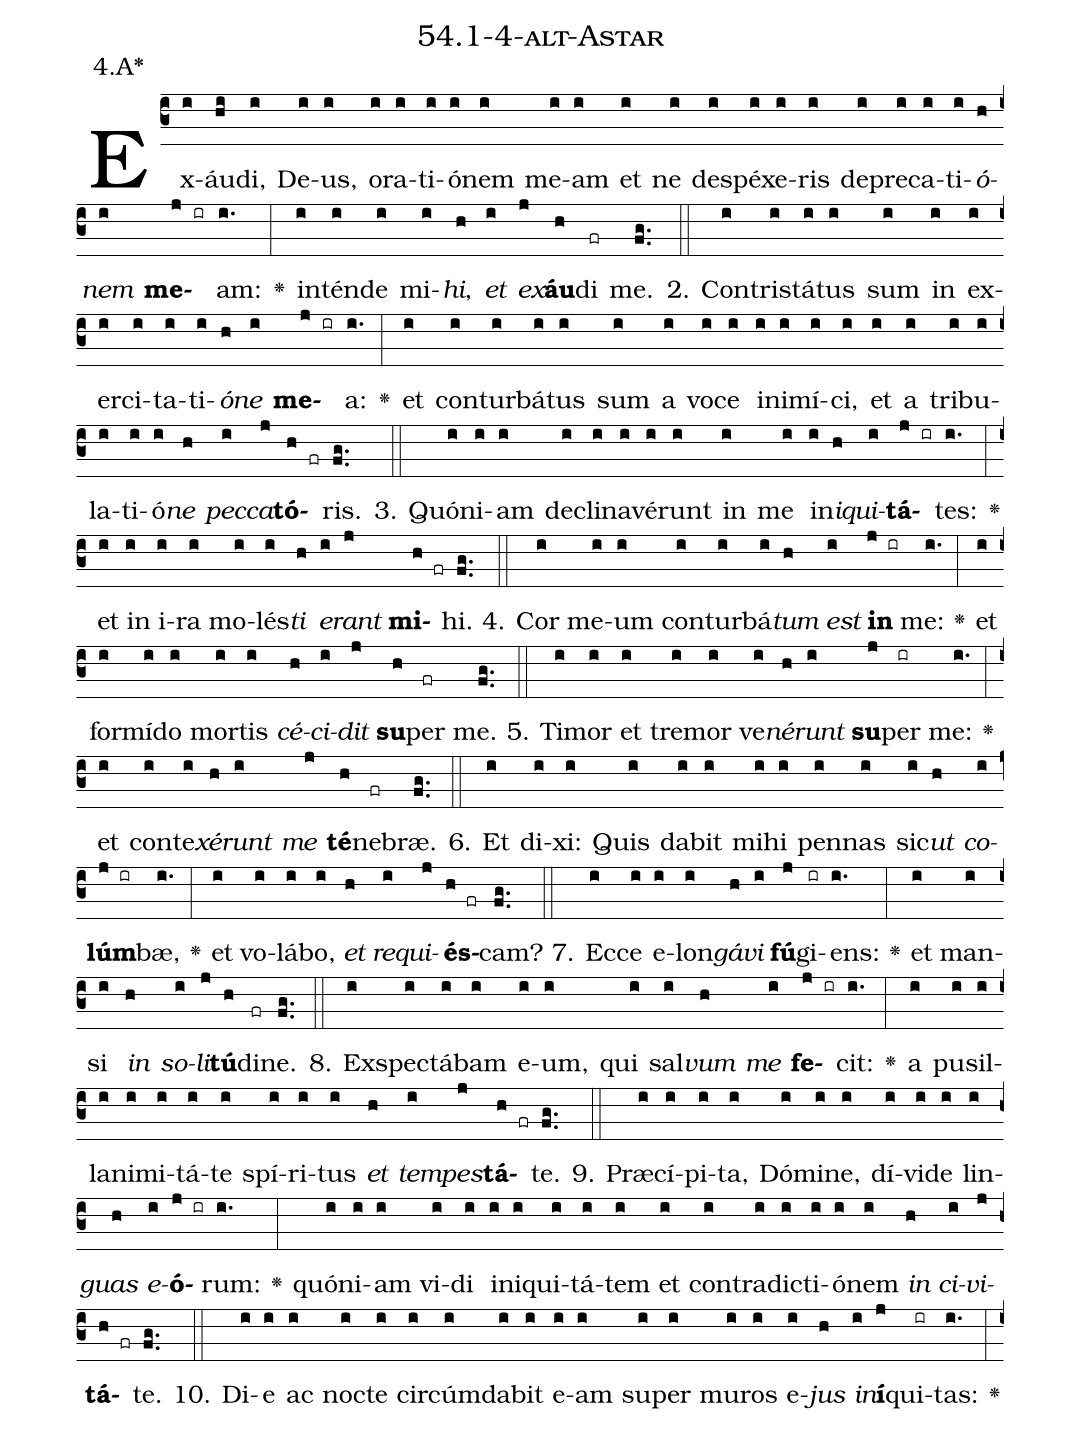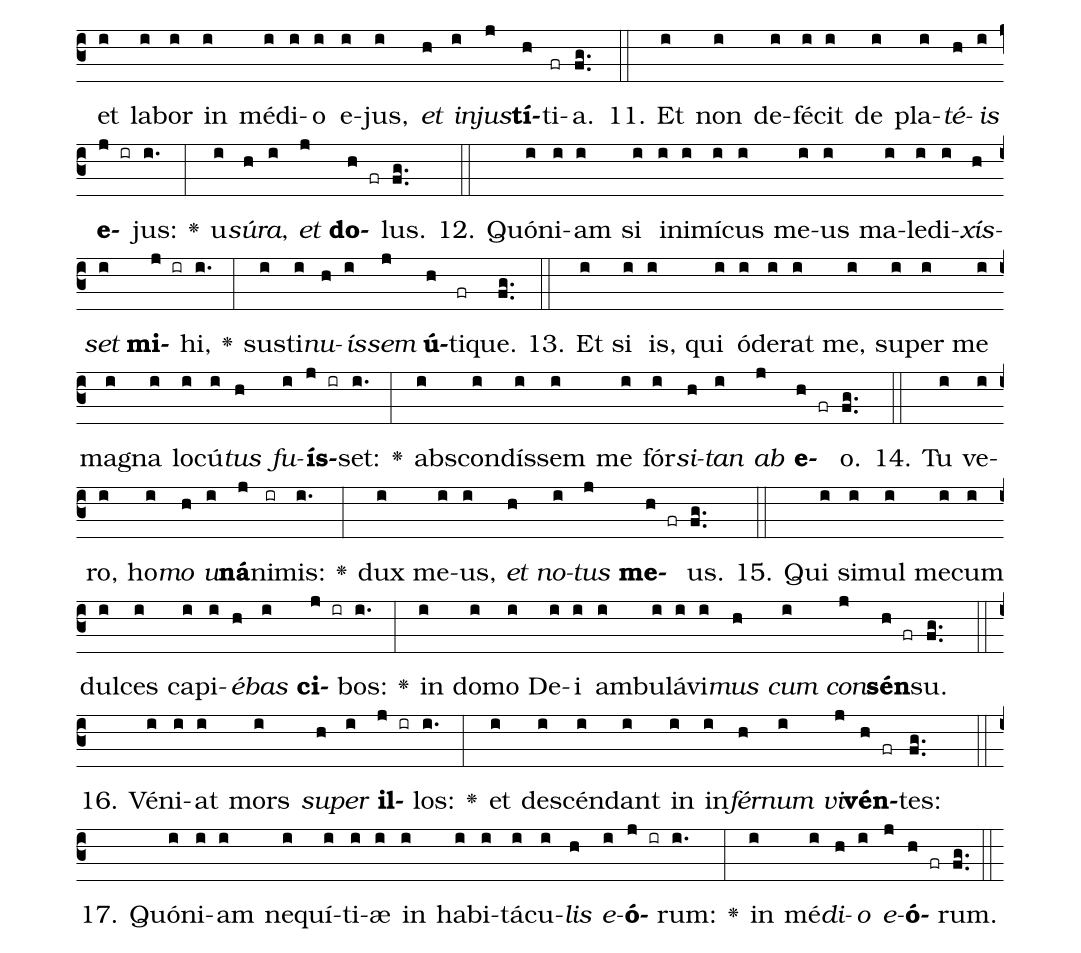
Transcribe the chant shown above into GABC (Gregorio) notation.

name: 54.1-4-alt-Astar;
annotation: 4.A*;
%%
(c3)Ex(i)áu(hi)di,(i) De(i)us,(i) o(i)ra(i)ti(i)ó(i)nem(i) me(i)am(i) et(i) ne(i) de(i)spé(i)xe(i)ris(i) de(i)pre(i)ca(i)ti(i)<i>ó</i>(h)<i>nem</i>(i) <b>me</b>(j ir)am:(i.) <v>\greheightstar</v>(:) in(i)tén(i)de(i) mi(i)<i>hi</i>,(h) <i>et</i>(i) <i>ex</i>(j)<b>áu</b>(h)di(fr) me.(fg..) (::)
2. Con(i)tris(i)tá(i)tus(i) sum(i) in(i) ex(i)er(i)ci(i)ta(i)ti(i)<i>ó</i>(h)<i>ne</i>(i) <b>me</b>(j ir)a:(i.) <v>\greheightstar</v>(:) et(i) con(i)tur(i)bá(i)tus(i) sum(i) a(i) vo(i)ce(i) in(i)i(i)mí(i)ci,(i) et(i) a(i) tri(i)bu(i)la(i)ti(i)ó(i)<i>ne</i>(h) <i>pec</i>(i)<i>ca</i>(j)<b>tó</b>(h fr)ris.(fg..) (::)
3. Quón(i)i(i)am(i) de(i)cli(i)na(i)vé(i)runt(i) in(i) me(i) in(i)<i>i</i>(h)<i>qui</i>(i)<b>tá</b>(j ir)tes:(i.) <v>\greheightstar</v>(:) et(i) in(i) i(i)ra(i) mo(i)lés(i)<i>ti</i>(h) <i>e</i>(i)<i>rant</i>(j) <b>mi</b>(h fr)hi.(fg..) (::)
4. Cor(i) me(i)um(i) con(i)tur(i)bá(i)<i>tum</i>(h) <i>est</i>(i) <b>in</b>(j ir) me:(i.) <v>\greheightstar</v>(:) et(i) for(i)mí(i)do(i) mor(i)tis(i) <i>cé</i>(h)<i>ci</i>(i)<i>dit</i>(j) <b>su</b>(h)per(fr) me.(fg..) (::)
5. Ti(i)mor(i) et(i) tre(i)mor(i) ve(i)<i>né</i>(h)<i>runt</i>(i) <b>su</b>(j)per(ir) me:(i.) <v>\greheightstar</v>(:) et(i) con(i)te(i)<i>xé</i>(h)<i>runt</i>(i) <i>me</i>(j) <b>té</b>(h)ne(fr)bræ.(fg..) (::)
6. Et(i) di(i)xi:(i) Quis(i) da(i)bit(i) mi(i)hi(i) pen(i)nas(i) sic(i)<i>ut</i>(h) <i>co</i>(i)<b>lúm</b>(j ir)bæ,(i.) <v>\greheightstar</v>(:) et(i) vo(i)lá(i)bo,(i) <i>et</i>(h) <i>re</i>(i)<i>qui</i>(j)<b>és</b>(h fr)cam?(fg..) (::)
7. Ec(i)ce(i) e(i)lon(i)<i>gá</i>(h)<i>vi</i>(i) <b>fú</b>(j)gi(ir)ens:(i.) <v>\greheightstar</v>(:) et(i) man(i)si(i) <i>in</i>(h) <i>so</i>(i)<i>li</i>(j)<b>tú</b>(h)di(fr)ne.(fg..) (::)
8. Ex(i)spec(i)tá(i)bam(i) e(i)um,(i) qui(i) sal(i)<i>vum</i>(h) <i>me</i>(i) <b>fe</b>(j ir)cit:(i.) <v>\greheightstar</v>(:) a(i) pu(i)sil(i)la(i)ni(i)mi(i)tá(i)te(i) spí(i)ri(i)tus(i) <i>et</i>(h) <i>tem</i>(i)<i>pes</i>(j)<b>tá</b>(h fr)te.(fg..) (::)
9. Præ(i)cí(i)pi(i)ta,(i) Dó(i)mi(i)ne,(i) dí(i)vi(i)de(i) lin(i)<i>guas</i>(h) <i>e</i>(i)<b>ó</b>(j ir)rum:(i.) <v>\greheightstar</v>(:) quón(i)i(i)am(i) vi(i)di(i) in(i)i(i)qui(i)tá(i)tem(i) et(i) con(i)tra(i)dic(i)ti(i)ó(i)nem(i) <i>in</i>(h) <i>ci</i>(i)<i>vi</i>(j)<b>tá</b>(h fr)te.(fg..) (::)
10. Di(i)e(i) ac(i) noc(i)te(i) cir(i)cúm(i)da(i)bit(i) e(i)am(i) su(i)per(i) mu(i)ros(i) e(i)<i>jus</i>(h) <i>in</i>(i)<b>í</b>(j)qui(ir)tas:(i.) <v>\greheightstar</v>(:) et(i) la(i)bor(i) in(i) mé(i)di(i)o(i) e(i)jus,(i) <i>et</i>(h) <i>in</i>(i)<i>jus</i>(j)<b>tí</b>(h)ti(fr)a.(fg..) (::)
11. Et(i) non(i) de(i)fé(i)cit(i) de(i) pla(i)<i>té</i>(h)<i>is</i>(i) <b>e</b>(j ir)jus:(i.) <v>\greheightstar</v>(:) u(i)<i>sú</i>(h)<i>ra</i>,(i) <i>et</i>(j) <b>do</b>(h fr)lus.(fg..) (::)
12. Quón(i)i(i)am(i) si(i) in(i)i(i)mí(i)cus(i) me(i)us(i) ma(i)le(i)di(i)<i>xís</i>(h)<i>set</i>(i) <b>mi</b>(j ir)hi,(i.) <v>\greheightstar</v>(:) sus(i)ti(i)<i>nu</i>(h)<i>ís</i>(i)<i>sem</i>(j) <b>ú</b>(h)ti(fr)que.(fg..) (::)
13. Et(i) si(i) is,(i) qui(i) ó(i)de(i)rat(i) me,(i) su(i)per(i) me(i) ma(i)gna(i) lo(i)cú(i)<i>tus</i>(h) <i>fu</i>(i)<b>ís</b>(j ir)set:(i.) <v>\greheightstar</v>(:) abs(i)con(i)dís(i)sem(i) me(i) fór(i)<i>si</i>(h)<i>tan</i>(i) <i>ab</i>(j) <b>e</b>(h fr)o.(fg..) (::)
14. Tu(i) ve(i)ro,(i) ho(i)<i>mo</i>(h) <i>u</i>(i)<b>ná</b>(j)ni(ir)mis:(i.) <v>\greheightstar</v>(:) dux(i) me(i)us,(i) <i>et</i>(h) <i>no</i>(i)<i>tus</i>(j) <b>me</b>(h fr)us.(fg..) (::)
15. Qui(i) si(i)mul(i) me(i)cum(i) dul(i)ces(i) ca(i)pi(i)<i>é</i>(h)<i>bas</i>(i) <b>ci</b>(j ir)bos:(i.) <v>\greheightstar</v>(:) in(i) do(i)mo(i) De(i)i(i) am(i)bu(i)lá(i)vi(i)<i>mus</i>(h) <i>cum</i>(i) <i>con</i>(j)<b>sén</b>(h fr)su.(fg..) (::)
16. Vé(i)ni(i)at(i) mors(i) <i>su</i>(h)<i>per</i>(i) <b>il</b>(j ir)los:(i.) <v>\greheightstar</v>(:) et(i) de(i)scén(i)dant(i) in(i) in(i)<i>fér</i>(h)<i>num</i>(i) <i>vi</i>(j)<b>vén</b>(h fr)tes:(fg..) (::)
17. Quón(i)i(i)am(i) ne(i)quí(i)ti(i)æ(i) in(i) ha(i)bi(i)tá(i)cu(i)<i>lis</i>(h) <i>e</i>(i)<b>ó</b>(j ir)rum:(i.) <v>\greheightstar</v>(:) in(i) mé(i)<i>di</i>(h)<i>o</i>(i) <i>e</i>(j)<b>ó</b>(h fr)rum.(fg..) (::)
